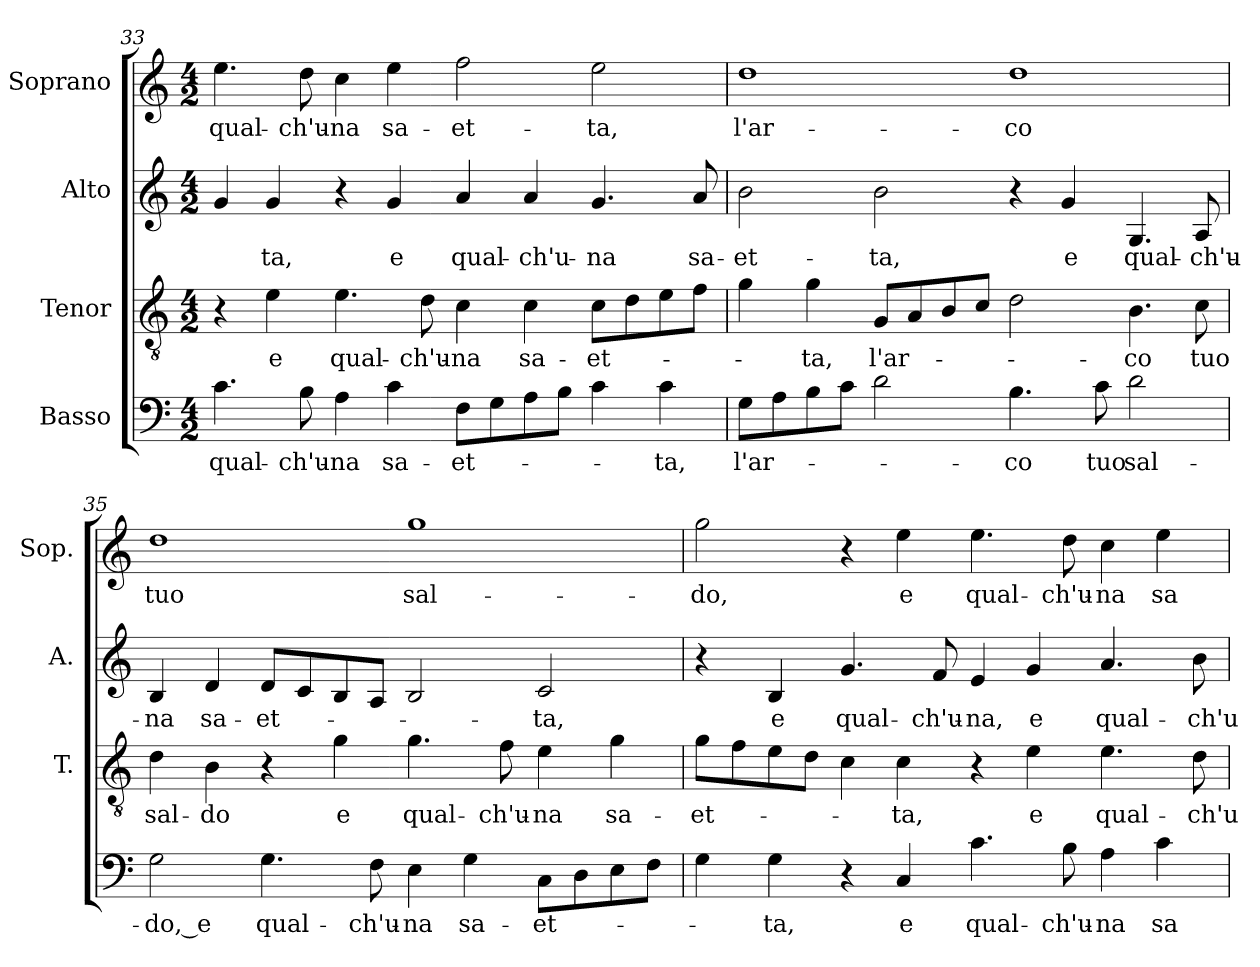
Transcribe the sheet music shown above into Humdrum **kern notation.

**kern	**text	**kern	**text	**kern	**text	**kern	**text
*part4	*part4	*part3	*part3	*part2	*part2	*part1	*part1
*staff4	*staff4	*staff3	*staff3	*staff2	*staff2	*staff1	*staff1
*I"Basso	*	*I"Tenor	*	*I"Alto	*	*I"Soprano	*
*	*	*I'T.	*	*I'A.	*	*I'Sop.	*
!!LO:PB:g=z
*clefF4	*	*clefGv2	*	*clefG2	*	*clefG2	*
*	*	*ITrd7c12	*	*	*	*	*
*k[]	*	*k[]	*	*k[]	*	*k[]	*
*C:	*	*C:	*	*C:	*	*C:	*
*M4/2	*	*M4/2	*	*M4/2	*	*M4/2	*
=33	=33	=33	=33	=33	=33	=33	=33
!	!LO:LY:b:color=#000000	!	!	!	!	!	!
!	!	!	!	!	!	!	!LO:LY:b:color=#000000
4.ci\	qual-	4r	.	4gi/	.	4.eei\	qual-
!	!	!	!LO:LY:b:color=#000000	!	!	!	!
!	!	!	!	!	!LO:LY:b:color=#000000	!	!
.	.	4Ei\	e	4gi/	-ta,	.	.
!	!LO:LY:b:color=#000000	!	!	!	!	!	!
!	!	!	!	!	!	!	!LO:LY:b:color=#000000
8Bi\	-ch'u-	.	.	.	.	8ddi\	-ch'u-
!	!LO:LY:b:color=#000000	!	!	!	!	!	!
!	!	!	!LO:LY:b:color=#000000	!	!	!	!
!	!	!	!	!	!	!	!LO:LY:b:color=#000000
4Ai\	-na	4.Ei\	qual-	4r	.	4cci\	-na
!	!LO:LY:b:color=#000000	!	!	!	!	!	!
!	!	!	!	!	!LO:LY:b:color=#000000	!	!
!	!	!	!	!	!	!	!LO:LY:b:color=#000000
4ci\	sa-	.	.	4gi/	e	4eei\	sa-
!	!	!	!LO:LY:b:color=#000000	!	!	!	!
.	.	8Di\	-ch'u-	.	.	.	.
!	!LO:LY:b:color=#000000	!	!	!	!	!	!
!	!	!	!LO:LY:b:color=#000000	!	!	!	!
!	!	!	!	!	!LO:LY:b:color=#000000	!	!
!	!	!	!	!	!	!	!LO:LY:b:color=#000000
8Fi\L	-et-	4Ci\	-na	4ai/	qual-	2ffi\	-et-
8Gi\	.	.	.	.	.	.	.
!	!	!	!LO:LY:b:color=#000000	!	!	!	!
!	!	!	!	!	!LO:LY:b:color=#000000	!	!
8Ai\	.	4Ci\	sa-	4ai/	-ch'u-	.	.
8Bi\J	.	.	.	.	.	.	.
!	!	!	!LO:LY:b:color=#000000	!	!	!	!
!	!	!	!	!	!LO:LY:b:color=#000000	!	!
!	!	!	!	!	!	!	!LO:LY:b:color=#000000
4ci\	.	8Ci\L	-et-	4.gi/	-na	2eei\	-ta,
.	.	8Di\	.	.	.	.	.
!	!LO:LY:b:color=#000000	!	!	!	!	!	!
4ci\	-ta,	8Ei\	.	.	.	.	.
!	!	!	!	!	!LO:LY:b:color=#000000	!	!
.	.	8Fi\J	.	8ai/	sa-	.	.
=34	=34	=34	=34	=34	=34	=34	=34
!	!LO:LY:b:color=#000000	!	!	!	!	!	!
!	!	!	!	!	!LO:LY:b:color=#000000	!	!
!	!	!	!	!	!	!	!LO:LY:b:color=#000000
8Gi\L	l'ar-	4Gi\	.	2bi\	-et-	1ddi	l'ar-
8Ai\	.	.	.	.	.	.	.
!	!	!	!LO:LY:b:color=#000000	!	!	!	!
8Bi\	.	4Gi\	-ta,	.	.	.	.
8ci\J	.	.	.	.	.	.	.
!	!	!	!LO:LY:b:color=#000000	!	!	!	!
!	!	!	!	!	!LO:LY:b:color=#000000	!	!
2di\	.	8GGi/L	l'ar-	2bi\	-ta,	.	.
.	.	8AAi/	.	.	.	.	.
.	.	8BBi/	.	.	.	.	.
.	.	8Ci/J	.	.	.	.	.
!	!LO:LY:b:color=#000000	!	!	!	!	!	!
!	!	!	!	!	!	!	!LO:LY:b:color=#000000
4.Bi\	-co	2Di\	.	4r	.	1ddi	-co
!	!	!	!	!	!LO:LY:b:color=#000000	!	!
.	.	.	.	4gi/	e	.	.
!	!LO:LY:b:color=#000000	!	!	!	!	!	!
8ci\	tuo	.	.	.	.	.	.
!	!LO:LY:b:color=#000000	!	!	!	!	!	!
!	!	!	!LO:LY:b:color=#000000	!	!	!	!
!	!	!	!	!	!LO:LY:b:color=#000000	!	!
2di\	sal-	4.BBi\	-co	4.Gi/	qual-	.	.
!	!	!	!LO:LY:b:color=#000000	!	!	!	!
!	!	!	!	!	!LO:LY:b:color=#000000	!	!
.	.	8Ci\	tuo	8Ai/	-ch'u-	.	.
=35	=35	=35	=35	=35	=35	=35	=35
!	!LO:LY:b:color=#000000	!	!	!	!	!	!
!	!	!	!LO:LY:b:color=#000000	!	!	!	!
!	!	!	!	!	!LO:LY:b:color=#000000	!	!
!	!	!	!	!	!	!	!LO:LY:b:color=#000000
2Gi\	-do,_e	4Di\	sal-	4Bi/	-na	1ddi	tuo
!	!	!	!LO:LY:b:color=#000000	!	!	!	!
!	!	!	!	!	!LO:LY:b:color=#000000	!	!
.	.	4BBi\	-do	4di/	sa-	.	.
!	!LO:LY:b:color=#000000	!	!	!	!	!	!
!	!	!	!	!	!LO:LY:b:color=#000000	!	!
4.Gi\	qual-	4r	.	8di/L	-et-	.	.
.	.	.	.	8ci/	.	.	.
!	!	!	!LO:LY:b:color=#000000	!	!	!	!
.	.	4Gi\	e	8Bi/	.	.	.
!	!LO:LY:b:color=#000000	!	!	!	!	!	!
8Fi\	-ch'u-	.	.	8Ai/J	.	.	.
!	!LO:LY:b:color=#000000	!	!	!	!	!	!
!	!	!	!LO:LY:b:color=#000000	!	!	!	!
!	!	!	!	!	!	!	!LO:LY:b:color=#000000
4Ei\	-na	4.Gi\	qual-	2Bi/	.	1ggi	sal-
!	!LO:LY:b:color=#000000	!	!	!	!	!	!
4Gi\	sa-	.	.	.	.	.	.
!	!	!	!LO:LY:b:color=#000000	!	!	!	!
.	.	8Fi\	-ch'u-	.	.	.	.
!	!LO:LY:b:color=#000000	!	!	!	!	!	!
!	!	!	!LO:LY:b:color=#000000	!	!	!	!
!	!	!	!	!	!LO:LY:b:color=#000000	!	!
8Ci\L	-et-	4Ei\	-na	2ci/	-ta,	.	.
8Di\	.	.	.	.	.	.	.
!	!	!	!LO:LY:b:color=#000000	!	!	!	!
8Ei\	.	4Gi\	sa-	.	.	.	.
8Fi\J	.	.	.	.	.	.	.
!!LO:LB:g=z
=36	=36	=36	=36	=36	=36	=36	=36
!	!	!	!LO:LY:b:color=#000000	!	!	!	!
!	!	!	!	!	!	!	!LO:LY:b:color=#000000
4Gi\	.	8Gi\L	-et-	4r	.	2ggi\	-do,
.	.	8Fi\	.	.	.	.	.
!	!LO:LY:b:color=#000000	!	!	!	!	!	!
!	!	!	!	!	!LO:LY:b:color=#000000	!	!
4Gi\	-ta,	8Ei\	.	4Bi/	e	.	.
.	.	8Di\J	.	.	.	.	.
!	!	!	!	!	!LO:LY:b:color=#000000	!	!
4r	.	4Ci\	.	4.gi/	qual-	4r	.
!	!LO:LY:b:color=#000000	!	!	!	!	!	!
!	!	!	!LO:LY:b:color=#000000	!	!	!	!
!	!	!	!	!	!	!	!LO:LY:b:color=#000000
4Ci/	e	4Ci\	-ta,	.	.	4eei\	e
!	!	!	!	!	!LO:LY:b:color=#000000	!	!
.	.	.	.	8fi/	-ch'u-	.	.
!	!LO:LY:b:color=#000000	!	!	!	!	!	!
!	!	!	!	!	!LO:LY:b:color=#000000	!	!
!	!	!	!	!	!	!	!LO:LY:b:color=#000000
4.ci\	qual-	4r	.	4ei/	-na,	4.eei\	qual-
!	!	!	!LO:LY:b:color=#000000	!	!	!	!
!	!	!	!	!	!LO:LY:b:color=#000000	!	!
.	.	4Ei\	e	4gi/	e	.	.
!	!LO:LY:b:color=#000000	!	!	!	!	!	!
!	!	!	!	!	!	!	!LO:LY:b:color=#000000
8Bi\	-ch'u-	.	.	.	.	8ddi\	-ch'u-
!	!LO:LY:b:color=#000000	!	!	!	!	!	!
!	!	!	!LO:LY:b:color=#000000	!	!	!	!
!	!	!	!	!	!LO:LY:b:color=#000000	!	!
!	!	!	!	!	!	!	!LO:LY:b:color=#000000
4Ai\	-na	4.Ei\	qual-	4.ai/	qual-	4cci\	-na
!	!LO:LY:b:color=#000000	!	!	!	!	!	!
!	!	!	!	!	!	!	!LO:LY:b:color=#000000
4ci\	sa-	.	.	.	.	4eei\	sa-
!	!	!	!LO:LY:b:color=#000000	!	!	!	!
!	!	!	!	!	!LO:LY:b:color=#000000	!	!
.	.	8Di\	-ch'u-	8bi\	-ch'u-	.	.
=	=	=	=	=	=	=	=
*-	*-	*-	*-	*-	*-	*-	*-
